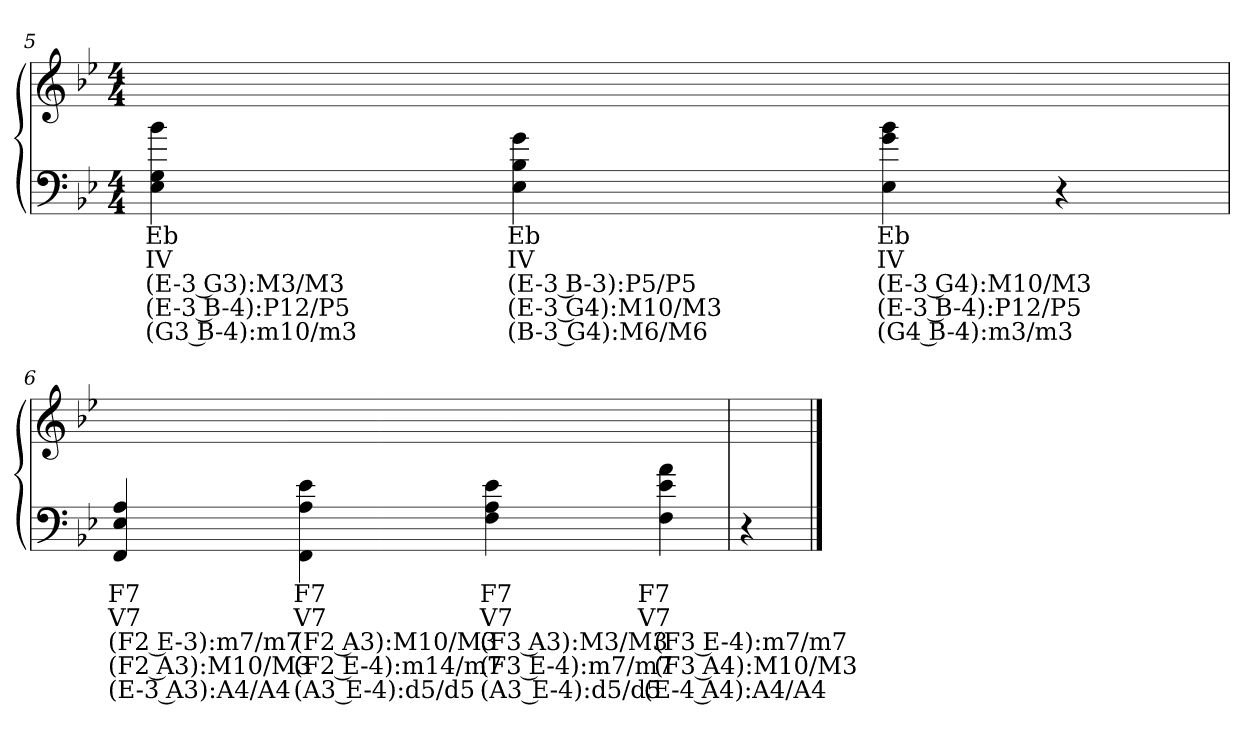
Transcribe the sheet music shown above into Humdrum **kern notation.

**kern	**text	**text	**text	**text	**text	**kern
*part2	*part2	*part2	*part2	*part2	*part2	*part1
*staff2	*staff2	*staff2	*staff2	*staff2	*staff2	*staff1
*clefF4	*	*	*	*	*	*clefG2
*k[b-e-]	*	*	*	*	*	*k[b-e-]
*B-:	*	*	*	*	*	*B-:
*M4/4	*	*	*	*	*	*M4/4
=5	=5	=5	=5	=5	=5	=5
4E- 4G 4b-	Eb	IV	(E-3 G3):M3/M3	(E-3 B-4):P12/P5	(G3 B-4):m10/m3	1ryy
4E- 4B- 4g	Eb	IV	(E-3 B-3):P5/P5	(E-3 G4):M10/M3	(B-3 G4):M6/M6	.
4E- 4g 4b-	Eb	IV	(E-3 G4):M10/M3	(E-3 B-4):P12/P5	(G4 B-4):m3/m3	.
4r	.	.	.	.	.	.
=6	=6	=6	=6	=6	=6	=6
4FF 4E- 4A	F7	V7	(F2 E-3):m7/m7	(F2 A3):M10/M3	(E-3 A3):A4/A4	1ryy
4FF 4A 4e-	F7	V7	(F2 A3):M10/M3	(F2 E-4):m14/m7	(A3 E-4):d5/d5	.
4F 4A 4e-	F7	V7	(F3 A3):M3/M3	(F3 E-4):m7/m7	(A3 E-4):d5/d5	.
4F 4e- 4a	F7	V7	(F3 E-4):m7/m7	(F3 A4):M10/M3	(E-4 A4):A4/A4	.
=7	=7	=7	=7	=7	=7	=7
4r	.	.	.	.	.	4ryy
==	==	==	==	==	==	==
*-	*-	*-	*-	*-	*-	*-
